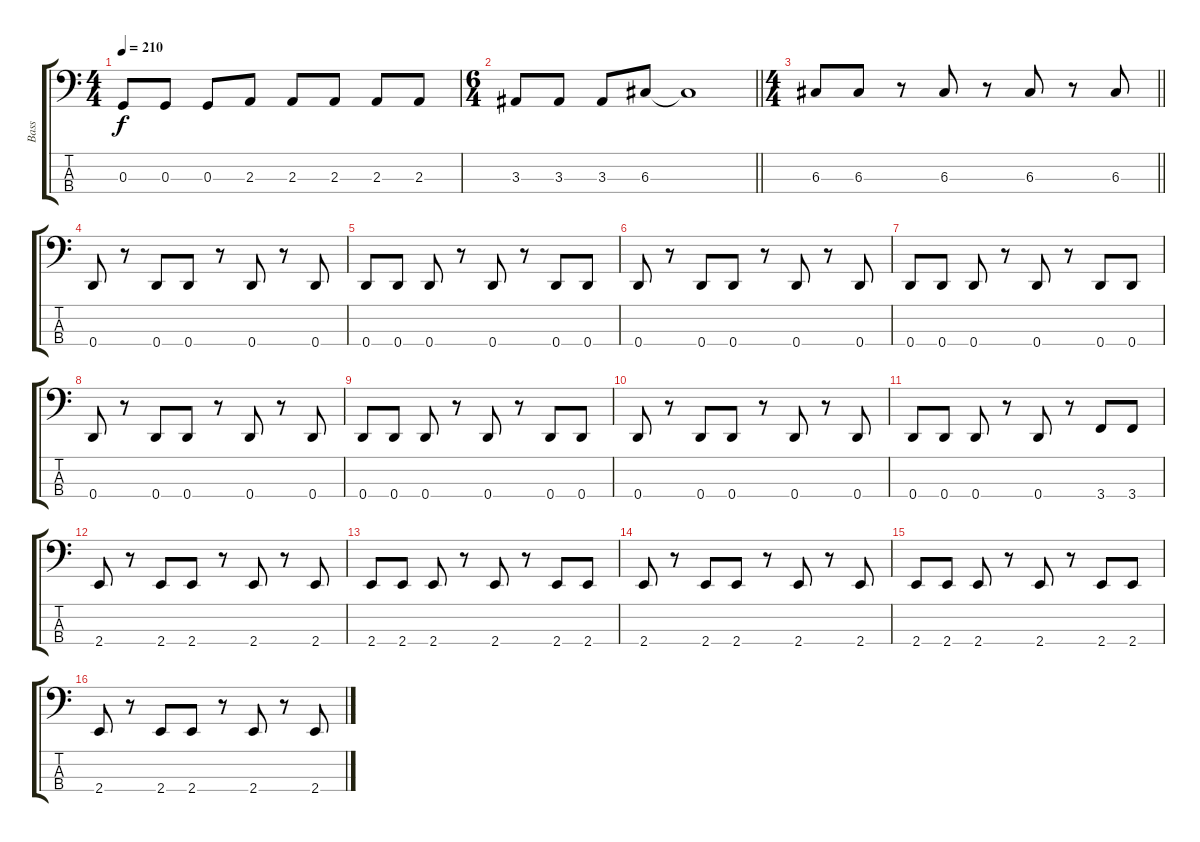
\track ("Bass" "Bass") {instrument electricbasspick}
\staff {score tabs}
\tuning (F2 C2 G1 D1) {hide}
\ts (4 4)
\tempo 210
\clef f4
\ks c
0.3.8{dy f} 0.3.8 0.3.8 2.3.8 2.3.8 2.3.8 2.3.8 2.3.8 |
\ts (6 4)
\barLineRight lightlight
3.3.8 3.3.8 3.3.8 6.3.8 6.3{t}.1 |
\ts (4 4)
\barLineRight lightlight
6.3.8 6.3.8 r.8 6.3.8 r.8 6.3.8 r.8 6.3.8 |
0.4.8 r.8 0.4.8 0.4.8 r.8 0.4.8 r.8 0.4.8 |
0.4.8 0.4.8 0.4.8 r.8 0.4.8 r.8 0.4.8 0.4.8 |
0.4.8 r.8 0.4.8 0.4.8 r.8 0.4.8 r.8 0.4.8 |
0.4.8 0.4.8 0.4.8 r.8 0.4.8 r.8 0.4.8 0.4.8 |
0.4.8 r.8 0.4.8 0.4.8 r.8 0.4.8 r.8 0.4.8 |
0.4.8 0.4.8 0.4.8 r.8 0.4.8 r.8 0.4.8 0.4.8 |
0.4.8 r.8 0.4.8 0.4.8 r.8 0.4.8 r.8 0.4.8 |
0.4.8 0.4.8 0.4.8 r.8 0.4.8 r.8 3.4.8 3.4.8 |
2.4.8 r.8 2.4.8 2.4.8 r.8 2.4.8 r.8 2.4.8 |
2.4.8 2.4.8 2.4.8 r.8 2.4.8 r.8 2.4.8 2.4.8 |
2.4.8 r.8 2.4.8 2.4.8 r.8 2.4.8 r.8 2.4.8 |
2.4.8 2.4.8 2.4.8 r.8 2.4.8 r.8 2.4.8 2.4.8 |
2.4.8 r.8 2.4.8 2.4.8 r.8 2.4.8 r.8 2.4.8
